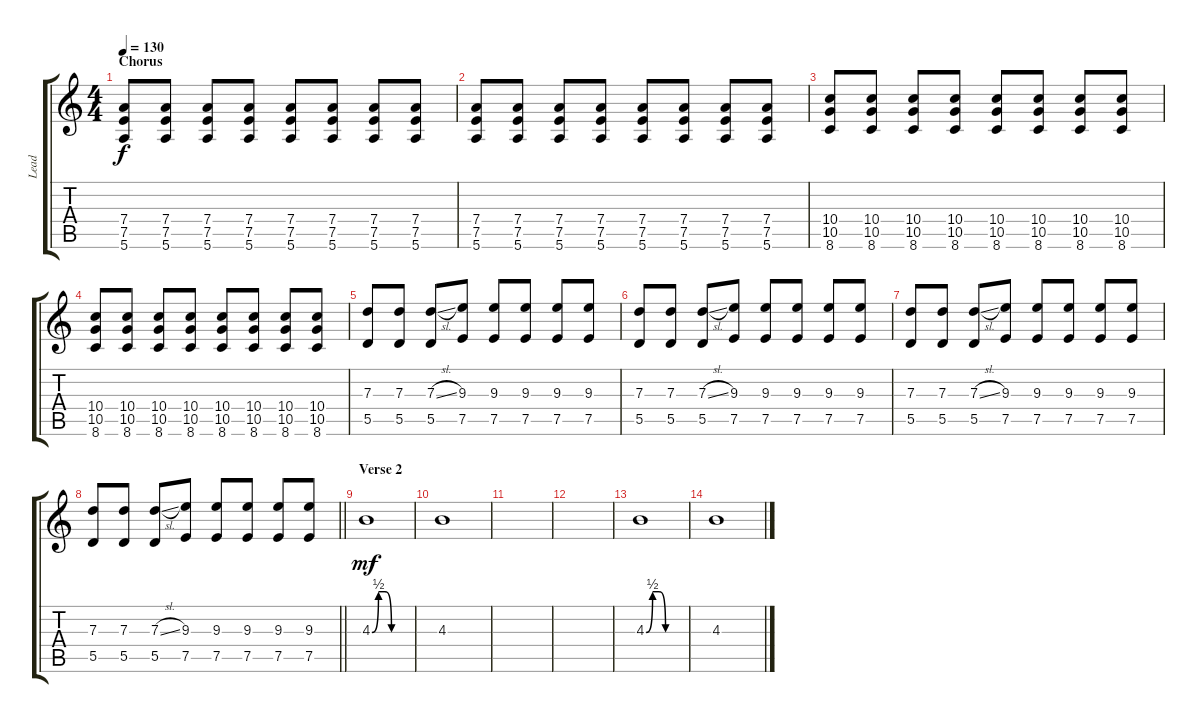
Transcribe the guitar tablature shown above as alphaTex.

\track ("Lead" "Lead") {instrument overdrivenguitar}
\staff {score tabs}
\tuning (E4 B3 G3 D3 A2 E2) {hide}
\ts (4 4)
\section ("" "Chorus")
\tempo 130
\clef g2
\ks c
(7.4 7.5 5.6).8{dy f} (7.4 7.5 5.6).8 (7.4 7.5 5.6).8 (7.4 7.5 5.6).8 (7.4 7.5 5.6).8 (7.4 7.5 5.6).8 (7.4 7.5 5.6).8 (7.4 7.5 5.6).8 |
(7.4 7.5 5.6).8 (7.4 7.5 5.6).8 (7.4 7.5 5.6).8 (7.4 7.5 5.6).8 (7.4 7.5 5.6).8 (7.4 7.5 5.6).8 (7.4 7.5 5.6).8 (7.4 7.5 5.6).8 |
(10.4 10.5 8.6).8 (10.4 10.5 8.6).8 (10.4 10.5 8.6).8 (10.4 10.5 8.6).8 (10.4 10.5 8.6).8 (10.4 10.5 8.6).8 (10.4 10.5 8.6).8 (10.4 10.5 8.6).8 |
(10.4 10.5 8.6).8 (10.4 10.5 8.6).8 (10.4 10.5 8.6).8 (10.4 10.5 8.6).8 (10.4 10.5 8.6).8 (10.4 10.5 8.6).8 (10.4 10.5 8.6).8 (10.4 10.5 8.6).8 |
(7.3 5.5).8 (7.3 5.5).8 (7.3{sl} 5.5).8 (9.3 7.5).8 (9.3 7.5).8 (9.3 7.5).8 (9.3 7.5).8 (9.3 7.5).8 |
(7.3 5.5).8 (7.3 5.5).8 (7.3{sl} 5.5).8 (9.3 7.5).8 (9.3 7.5).8 (9.3 7.5).8 (9.3 7.5).8 (9.3 7.5).8 |
(7.3 5.5).8 (7.3 5.5).8 (7.3{sl} 5.5).8 (9.3 7.5).8 (9.3 7.5).8 (9.3 7.5).8 (9.3 7.5).8 (9.3 7.5).8 |
\barLineRight lightlight
(7.3 5.5).8 (7.3 5.5).8 (7.3{sl} 5.5).8 (9.3 7.5).8 (9.3 7.5).8 (9.3 7.5).8 (9.3 7.5).8 (9.3 7.5).8 |
\section ("" "Verse 2")
4.3{be (custom 0 0 10 2 20 2 30 0 60 0)}.1{dy mf volume 8} |
4.3.1 |
|
|
4.3{be (custom 0 0 10 2 20 2 30 0 60 0)}.1 |
4.3.1
